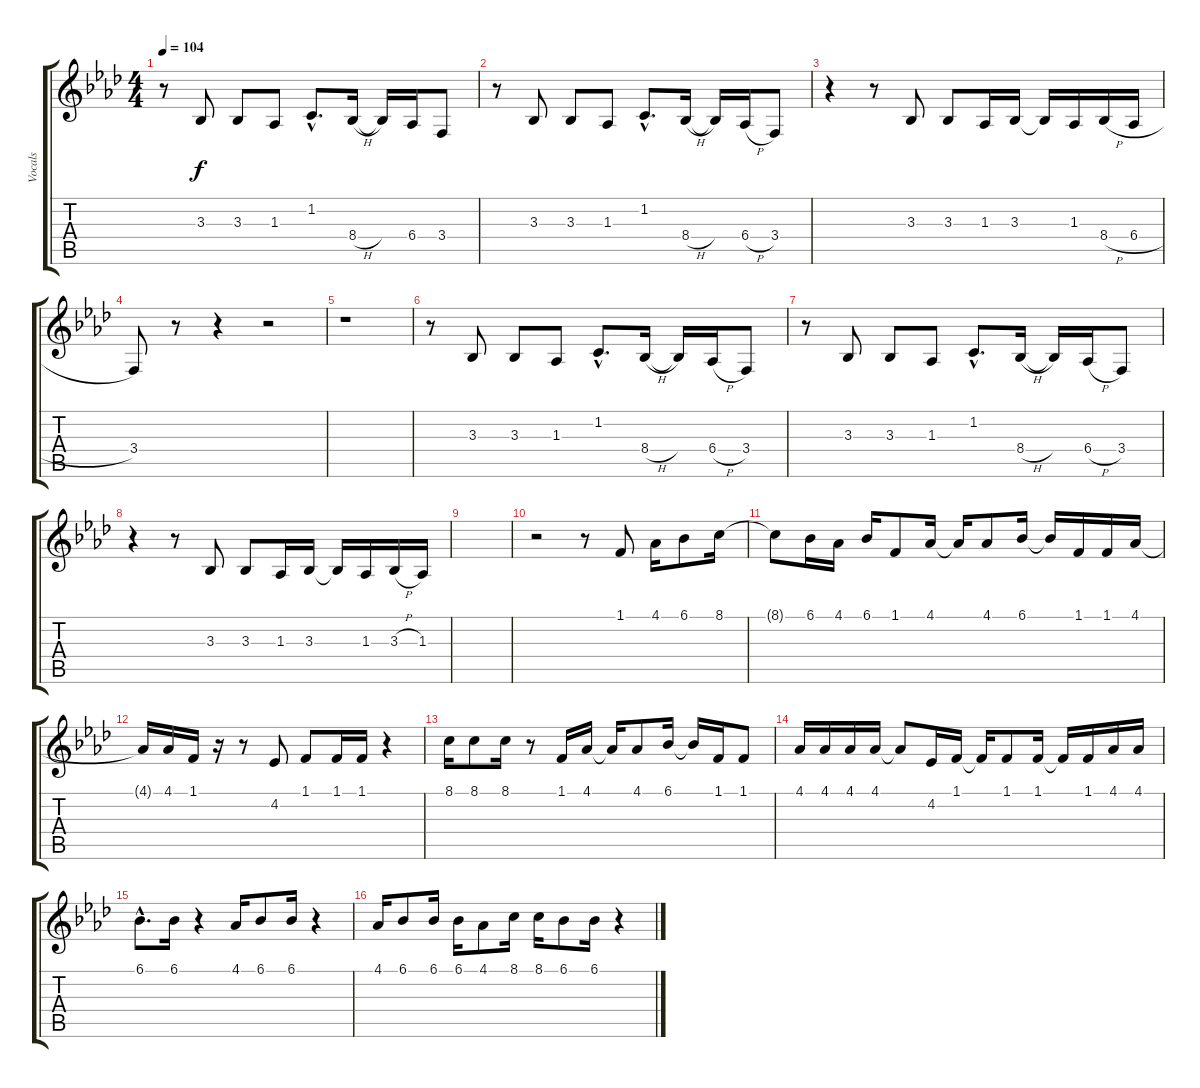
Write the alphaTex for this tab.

\track ("Vocals" "Vocals") {instrument lead6voice}
\staff {score tabs}
\tuning (E4 B3 G3 D3 A2 E2) {hide}
\ts (4 4)
\tempo 104
\clef g2
\ks ab
r.8{dy f} 3.3.8 3.3.8 1.3.8 1.2{hac}.8{d} 8.4{h}.16 8.4{t}.16 6.4.16 3.4.8 |
r.8 3.3.8 3.3.8 1.3.8 1.2{hac}.8{d} 8.4{h}.16 8.4{t}.16 6.4{h}.16 3.4.8 |
r.4 r.8 3.3.8 3.3.8 1.3.16 3.3.16 3.3{t}.16 1.3.16 8.4{h}.16 6.4{h}.16 |
3.4.8 r.8 r.4 r.2 |
r.1 |
r.8 3.3.8 3.3.8 1.3.8 1.2{hac}.8{d} 8.4{h}.16 8.4{t}.16 6.4{h}.16 3.4.8 |
r.8 3.3.8 3.3.8 1.3.8 1.2{hac}.8{d} 8.4{h}.16 8.4{t}.16 6.4{h}.16 3.4.8 |
r.4 r.8 3.3.8 3.3.8 1.3.16 3.3.16 3.3{t}.16 1.3.16 3.3{h}.16 1.3.16 |
|
r.2 r.8 1.1.8 4.1.16 6.1.8 8.1.16 |
8.1{t}.8 6.1.16 4.1.16 6.1.16 1.1.8 4.1.16 4.1{t}.16 4.1.8 6.1.16 6.1{t}.16 1.1.16 1.1.16 4.1.16 |
4.1{t}.16 4.1.16 1.1.16 r.16 r.8 4.2.8 1.1.8 1.1.16 1.1.16 r.4 |
8.1.16 8.1.8 8.1.16 r.8 1.1.16 4.1.16 4.1{t}.16 4.1.8 6.1.16 6.1{t}.16 1.1.16 1.1.8 |
4.1.16 4.1.16 4.1.16 4.1.16 4.1{t}.8 4.2.16 1.1.16 1.1{t}.16 1.1.8 1.1.16 1.1{t}.16 1.1.16 4.1.16 4.1.16 |
6.1{hac}.8{d} 6.1.16 r.4 4.1.16 6.1.8 6.1.16 r.4 |
4.1.16 6.1.8 6.1.16 6.1.16 4.1.8 8.1.16 8.1.16 6.1.8 6.1.16 r.4
